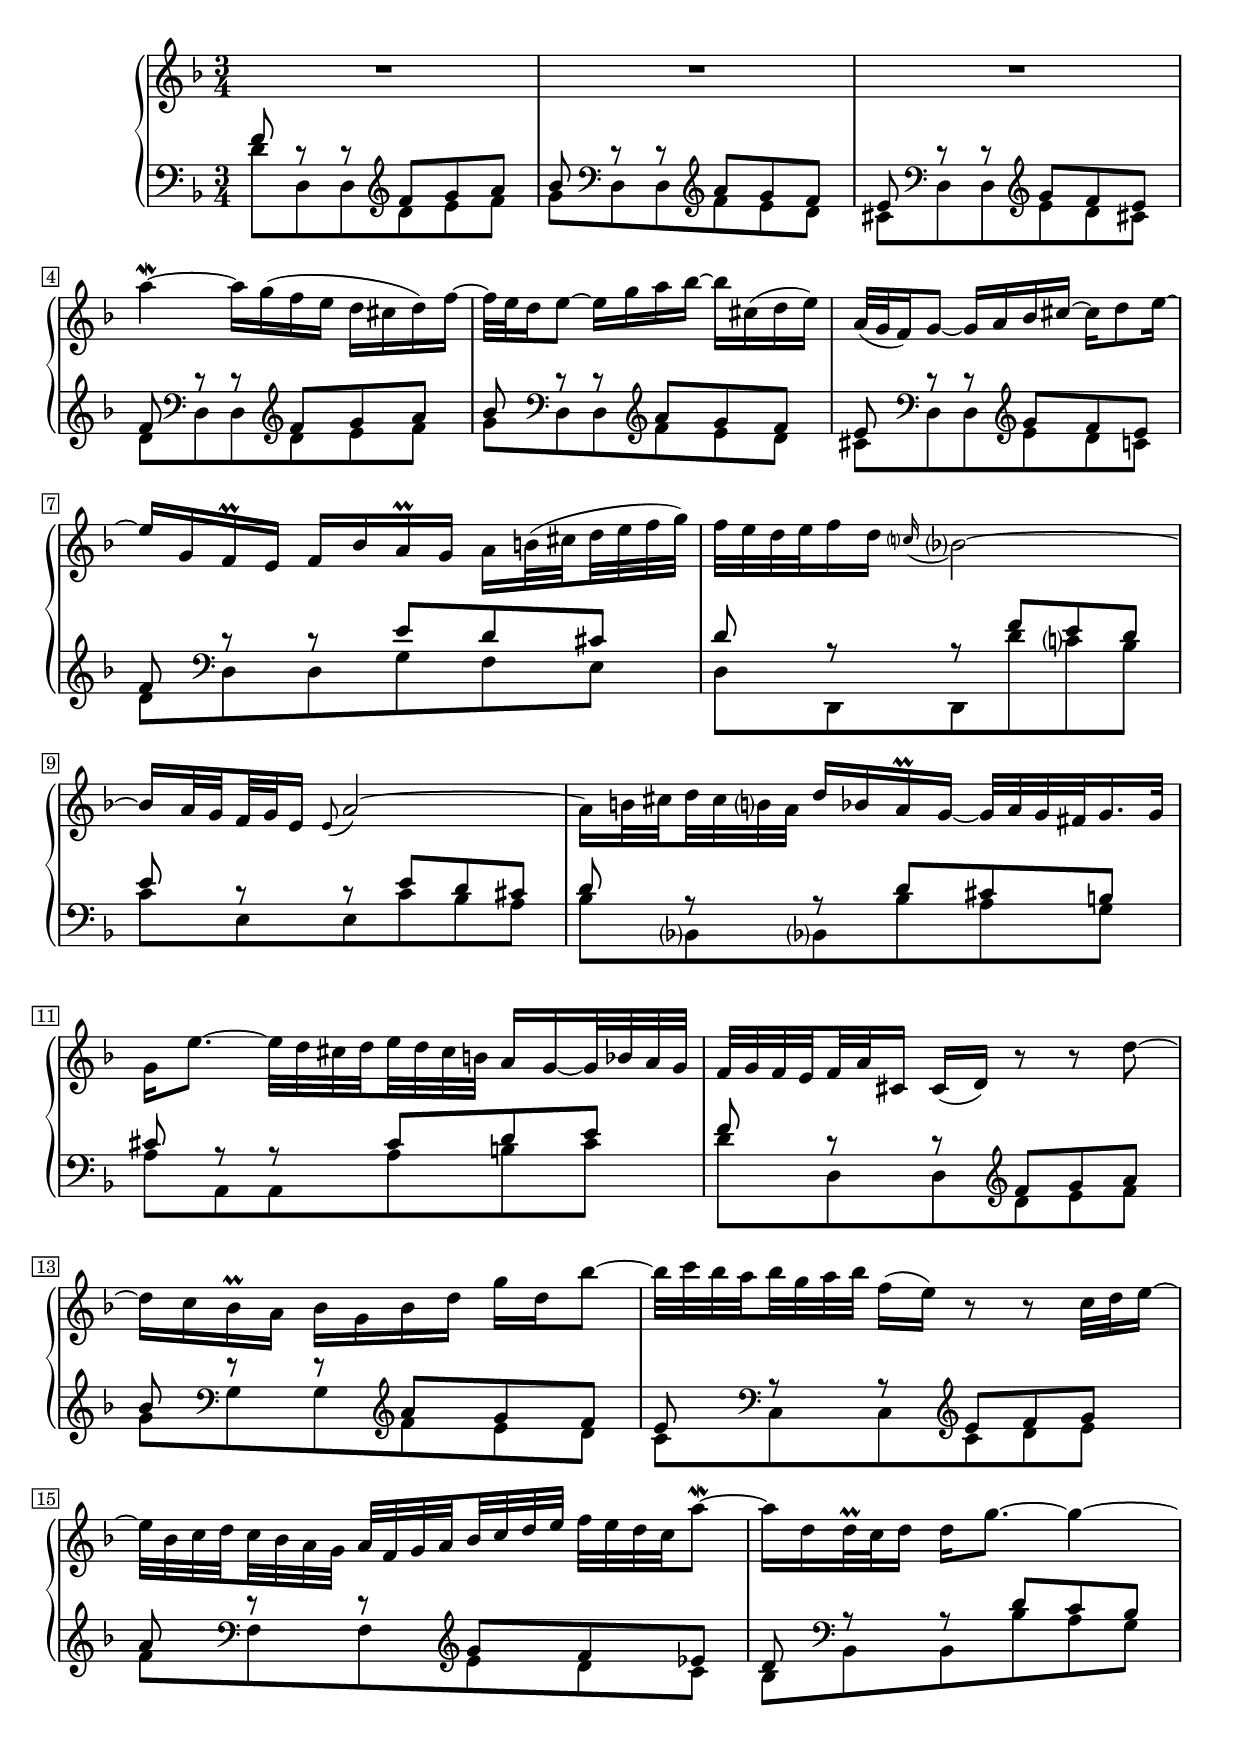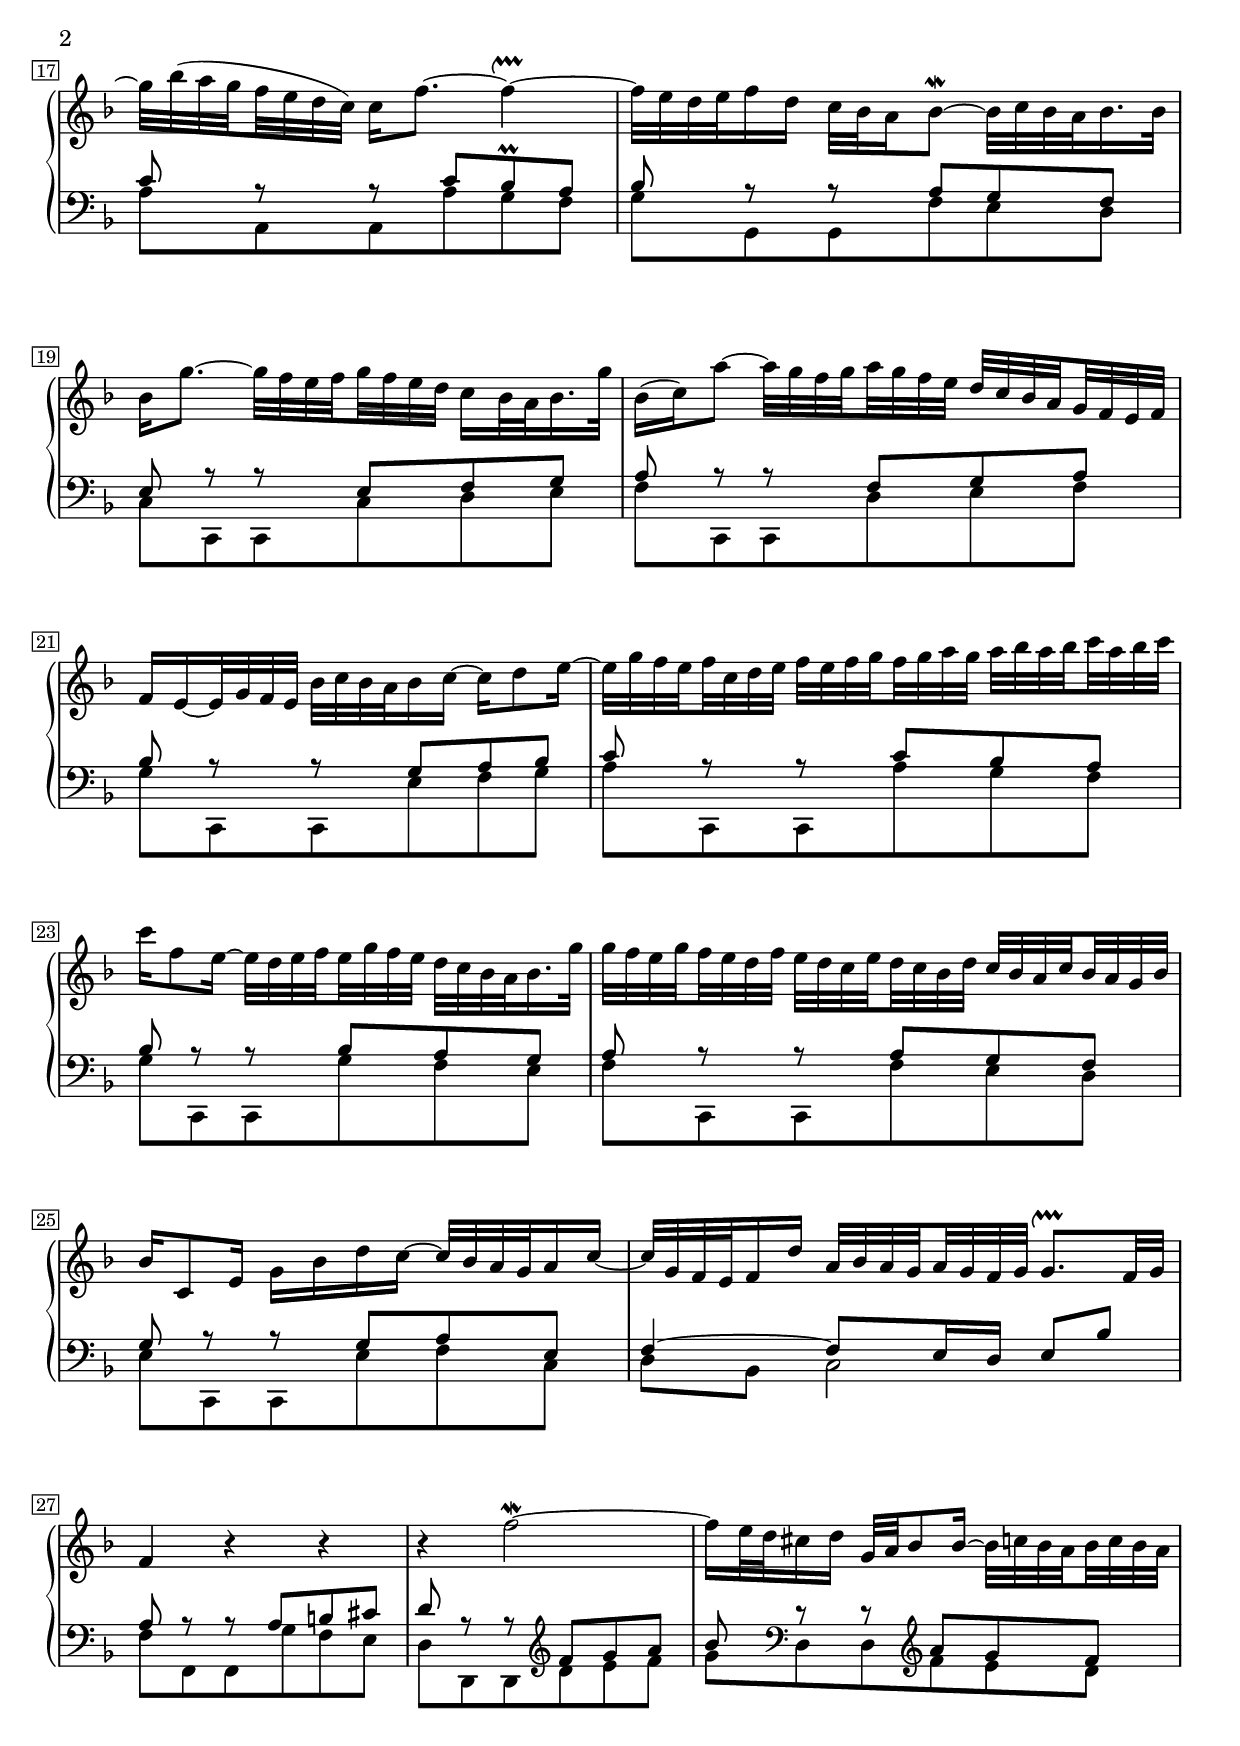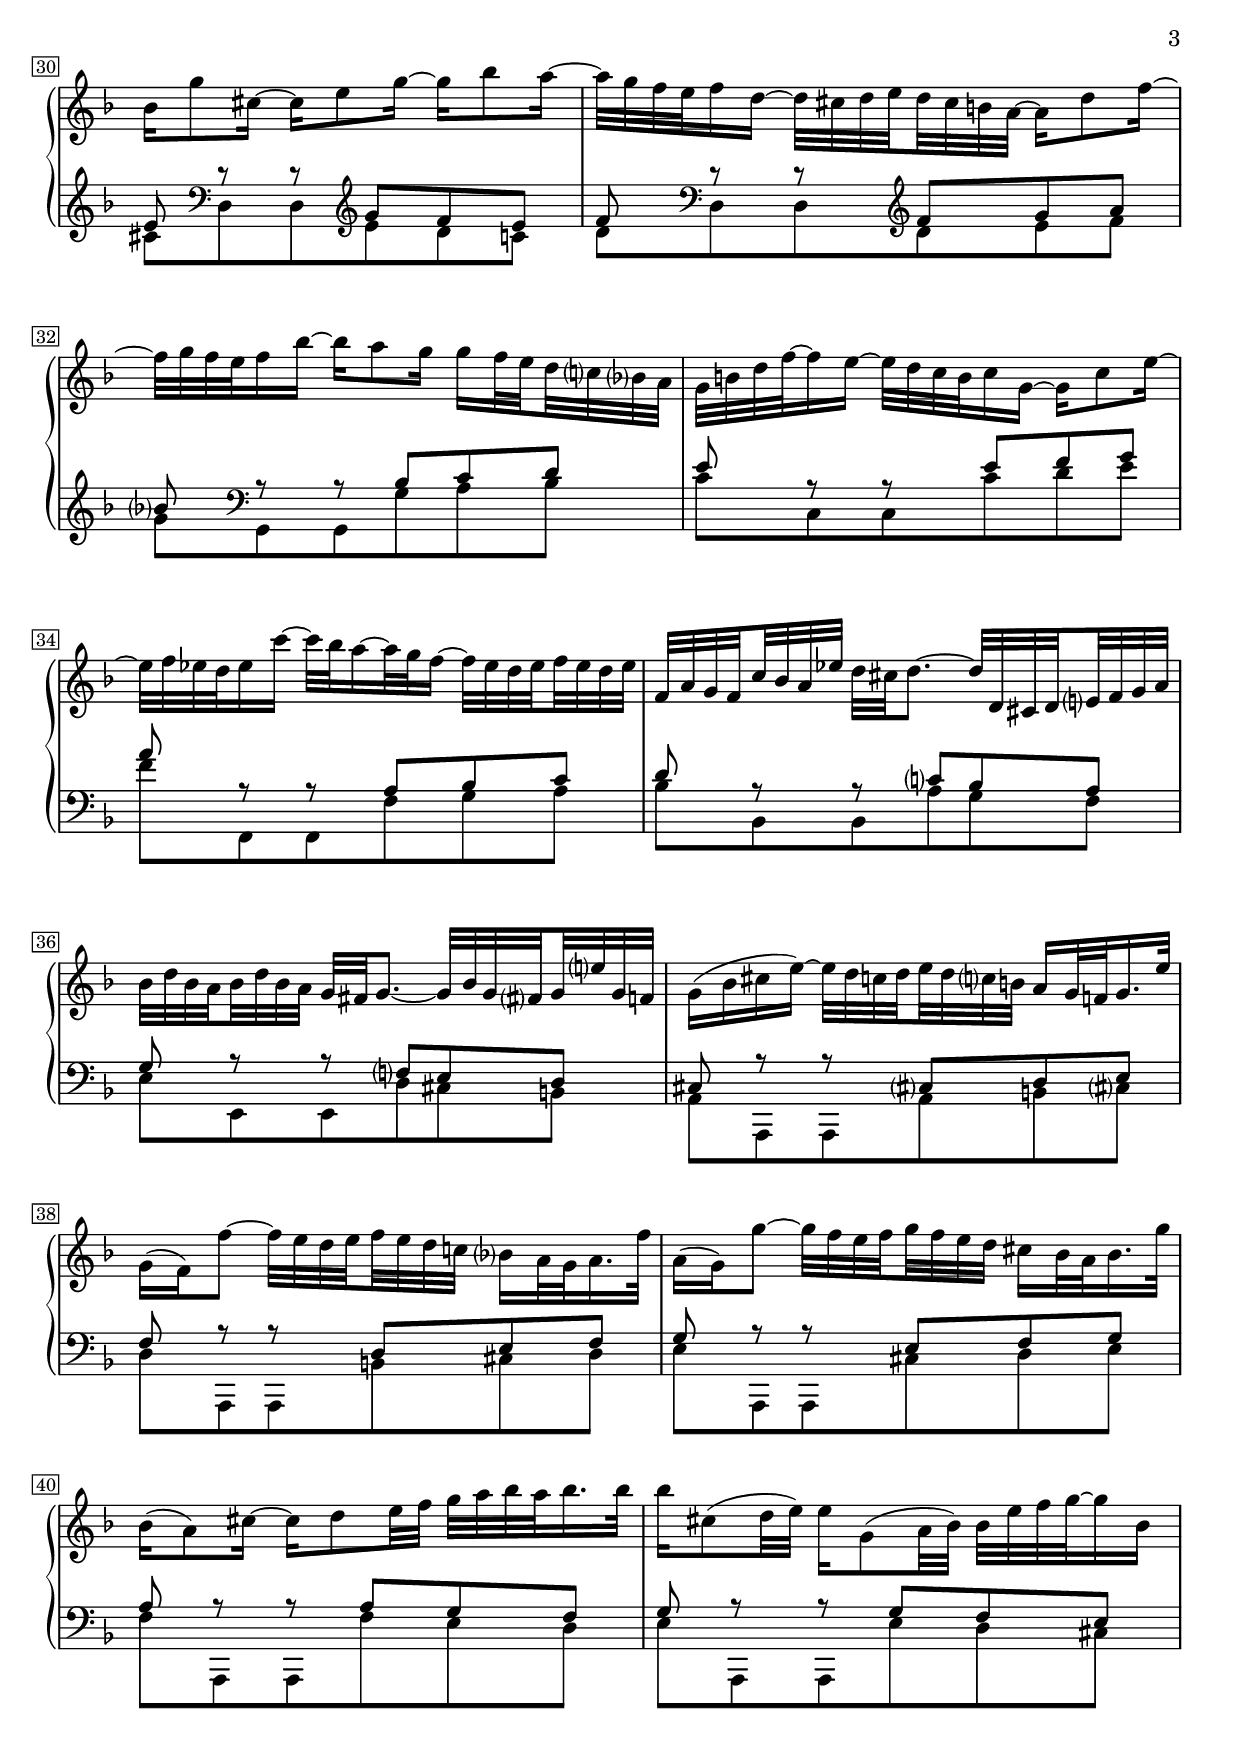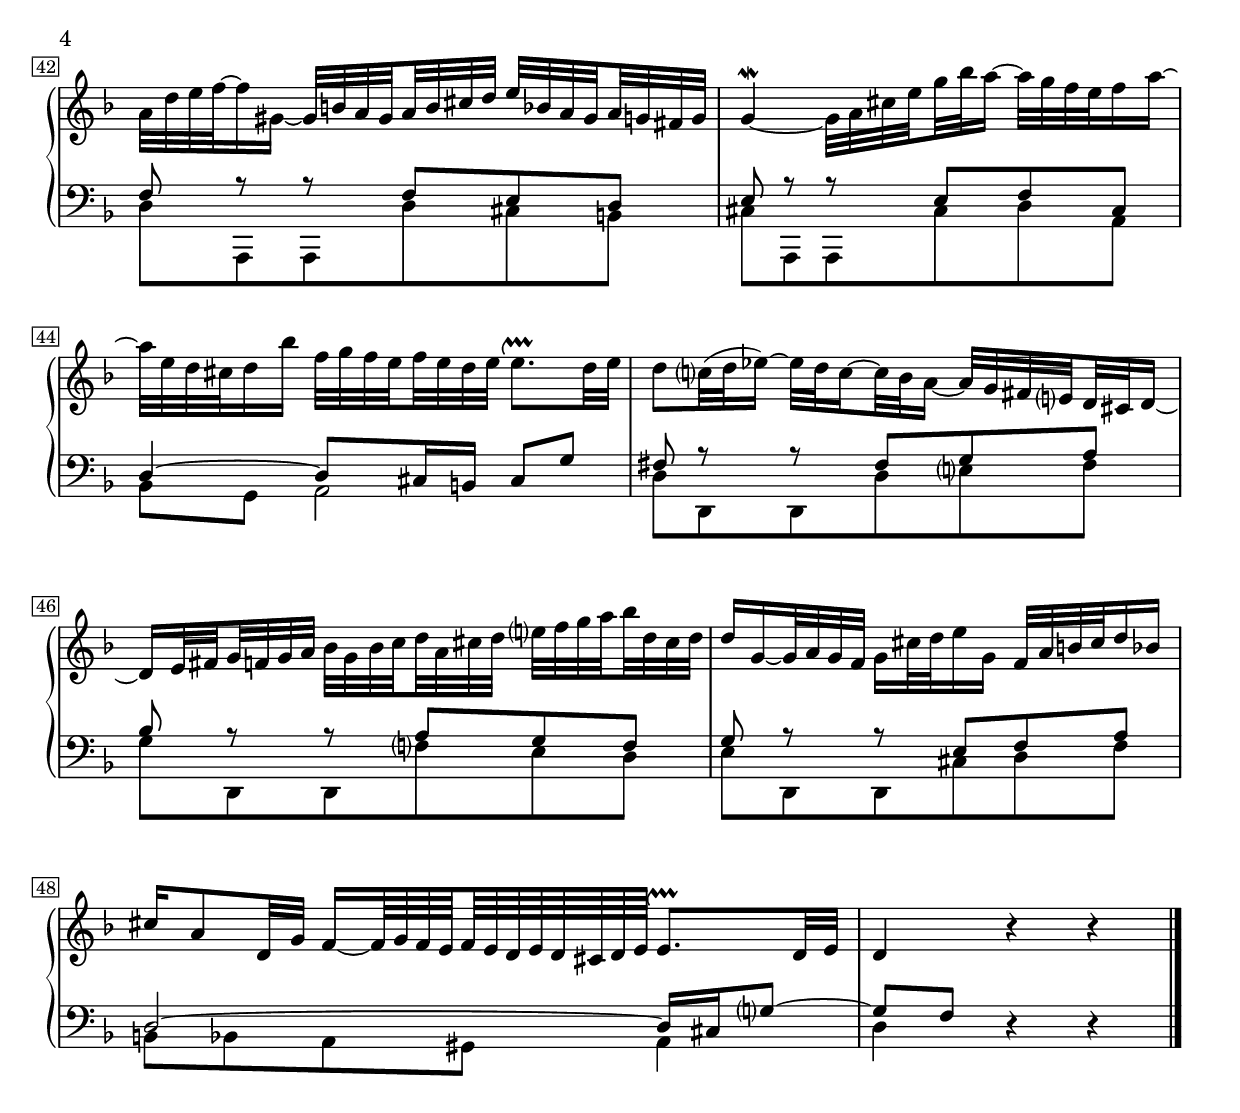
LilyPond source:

Global = {
  \key d \minor
  \time 3/4
  \include "../global.ly"
}

Upper = \relative c''' {
  \clef treble
  \set baseMoment = #(ly:make-moment 1/8)
  | R2.
  | R |
  | R |
  | a4~\mordent a16 g( f e d cis d) f~
  %5
  | f32 e d16 e8~ e16 g a bes~ bes cis,( d e)
  | a,32( g f16) g8~ g16 a bes cis~ cis d8 e16~
  | e g, f\prall e f bes a\prall g
    \set subdivideBeams = ##t
    a b32( cis d e f g)
    \set subdivideBeams = ##f
  | f e d e f16 d \grace { c( } bes2)~
  | \set subdivideBeams = ##t
    bes16 a32 g f g e16
    \grace { e8( } a2)^~
  %10
  | a16 b32 cis d cis b a
    \set subdivideBeams = ##f
    d16 bes a\prall g~ g32 a g fis g16. g32
  | \set subdivideBeams = ##t
    g16 e'8.~ e32 d cis d e d cis b
    \set subdivideBeams = ##f
    a16 g~ g32 bes a g
  | \set subdivideBeams = ##t
    f32 g f e f a cis,16
    \set subdivideBeams = ##f
    cis16( d) r8 r d'8~
  | d16 c bes\prall a bes g bes d g d bes'8~
  | \set subdivideBeams = ##t
    bes32 c bes a bes g a bes f16( e) r8 r c32 d e16~
  %15
  | e32 bes c d c bes a g a f g a bes c d e f e d c a'8~\mordent
    \set subdivideBeams = ##f
  | a16 d, d32\prall c d16 d g8.~ g4~
  | \set subdivideBeams = ##t
    g32 bes( a g f e d c)
    \set subdivideBeams = ##f
    c16 f8.~ f4~\upprall
  | f32 e d e f16 d c32 bes a16 bes8~\mordent bes32 c bes a bes16. bes32
  | \set subdivideBeams = ##t
    bes16 g'8.~ g32 f e f g f e d
    \set subdivideBeams = ##f
    c16 bes32 a bes16. g'32
  %20
  | \set subdivideBeams = ##t
    bes,16( c) a'8~ a32 g f g a g f e d c bes a g f e f
    \set subdivideBeams = ##f
  | f16 e~ e32 g f e bes' c bes a bes16 c~ c d8 e16~
  | \set subdivideBeams = ##t
    e32 g f e f c d e f e f g f g a g a bes a bes c a bes c
    \set subdivideBeams = ##f
  | c16 f,8 e16~
    \set subdivideBeams = ##t
    e32 d e f e g f e
    \set subdivideBeams = ##f
    d c bes a bes16. g'32
  | \set subdivideBeams = ##t
    g f e g f e d f e d c e d c bes d c bes a c bes a g bes
    \set subdivideBeams = ##f
  %25
  | bes16 c,8 e16 g bes d c~ c32 bes a g a16 c~
  | c32 g f e f16 d'
    \set subdivideBeams = ##t
    a32 bes a g a g f g
    \set subdivideBeams = ##f
    g8.\upprall f32 g
  | f4 r r
  | r f'2~\mordent
  | f16 e32 d cis16 d g,32 a bes8 bes16~
    \set subdivideBeams = ##t
    bes32 c bes a bes c bes a
    \set subdivideBeams = ##f
  %30
  | bes16 g'8 cis,16~ cis e8 g16~ g bes8 a16~
  | a32 g f e f16 d~
    \set subdivideBeams = ##t
    d32 cis d e d cis b a~ a16 d8 f16~
    \set subdivideBeams = ##f
  | f32 g f e f16 bes~ bes a8 g16
    \set subdivideBeams = ##t
    g f32 e d c bes a
    \set subdivideBeams = ##f
  | g b d f~ f16 e~ e32 d c b c16 g~ g c8 e16~
  | e32 f ees d ees16 c'~ c32 bes a16~ a32 g f16~
    \set subdivideBeams = ##t
    f32 ees d ees f ees d ees
  %35
  | f, a g f c' bes a ees' d cis d8.~ d32 d, cis d e f g a
  | bes d bes a bes d bes a g fis g8.~ g32 bes g fis g e' g, f
    \set subdivideBeams = ##f
  | g16( bes cis e~)
    \set subdivideBeams = ##t
    e32 d c d e d c b
    \set subdivideBeams = ##f
    a16 g32 f! g16. e'32
  | g,16( f) f'8~
    \set subdivideBeams = ##t
    f32 e d e f e d c!
    \set subdivideBeams = ##f
    bes16 a32 g a16. f'32
  | a,16( g) g'8~
    \set subdivideBeams = ##t
    g32 f e f g f e d
    \set subdivideBeams = ##f
    cis16 bes32 a bes16. g'32
  %40
  | bes,16( a8) cis16~ cis d8 e32 f g a bes a bes16. bes32
  | bes16 cis,8( d32 e) e16 g,8( a32 bes) bes e f g~ g16 bes,
  | a32 d e f~ f16 gis,~
    \set subdivideBeams = ##t
    gis32 b a gis a b cis d e bes a gis a g fis g
  | g4~\mordent g32 a cis e g bes a16~
    \set subdivideBeams = ##f
    a32 g f e f16 a~
  | a32 e d cis d16 bes'
    \set subdivideBeams = ##t
    f32 g f e f e d e
    \set subdivideBeams = ##f
    e8.\upprall d32 e
  %45
  | \set subdivideBeams = ##t
    d8 c32( d ees16~) ees32 d c16~ c32 bes a16~
    a32 g fis e d cis d16~
    \set subdivideBeams = ##f
  | \set subdivideBeams = ##t
    d16 e32 fis g f g a bes g bes c d a cis d e f g a bes d, cis d
    \set subdivideBeams = ##f
  | d16 g,~ g32 a g f g16 cis32 d e16 g, f32 a b cis d16 bes
  | cis16 a8 d,32 g
    \set subdivideBeams = ##t
    f16~ f64 g f e f e d e d cis d e
    \set subdivideBeams = ##f
    e8.-\upprall d32 e
  | d4 r r
  \fine

% la si do re mi fa sol
%  a b  c  d  e  f  g
}

LowerOneMvtII = \relative c' {
  | f8 r r f g a
  | bes r r a g f
  | e r r g f e
  | f r r f g a
  %5
  | bes r r a g f
  | e r r g f e
  | f r r e d cis
  | d r r f e d
  | e r r e d cis
  %10
  | d r r d cis b
  | cis r r cis d e
  | f r r f g a
  | bes r r a g f
  | e r r e f g
  %15
  | a r r g f ees
  | d r r d c bes
  | c r r c bes\prall a
  | bes r r a g f
  | e r r e f g
  %20
  | a r r f g a
  | bes r r g a bes
  | c r r c bes a
  | bes r r bes a g
  | a r r a g f
  %25
  | g r r g a e
  | f4~ f8 e16 d e8 bes'
  | a r r a b cis
  | d r r f g a
  | bes r r a g f
  %30
  | e r r g f e
  | f r r f g a
  | bes r r bes, c d
  | e r r e f g
  | a r r a, bes c
  %35
  | d r r c bes a
  | g r r f e d
  | cis r r cis d e
  | f r r d e f
  | g r r e f g
  %40
  | a r r a g f
  | g r r g f e
  | f r r f e d
  | e r r e f cis
  | d4~ d8 cis16 b cis8 g'
  %45
  | fis r r fis g a
  | bes r r a g f
  | g r r e f a
  | d,2~ d16 cis g'8~
  | g8 f d4\rest d4\rest
}
LowerTwoMvtII = \relative c' {
  | d8 d, d \clef treble d' e f
  | g \clef bass d, d \clef treble f' e d
  | cis \clef bass d, d \clef treble e' d cis
  | d \clef bass d, d \clef treble d' e f
  %5
  | g \clef bass d, d \clef treble f' e d
  | cis \clef bass d, d \clef treble e' d c
  | d \clef bass d, d g f e
  | d d, d d'' c bes
  | c e, e c' bes a
  %10
  | bes bes, bes bes' a g
  | a a, a a' b cis
  | d d, d \clef treble d' e f
  | g \clef bass g, g \clef treble f' e d
  | c \clef bass c, c \clef treble c' d e
  %15
  | f \clef bass f, f \clef treble e' d c
  | bes \clef bass bes, bes bes' a g
  | a a, a a' g f
  | g g, g f' e d
  | c c, c c' d e
  %20
  | f c, c d' e f
  | g c,, c e' f g
  | a c,, c a'' g f
  | g c,, c g'' f e
  | f c, c f' e d
  %25
  | e c, c e' f c
  | d bes c2
  | f8 f, f g' f e
  | d d, d \clef treble d'' e f
  | g \clef bass d, d \clef treble f' e d
  %30
  | cis \clef bass d, d \clef treble e' d c
  | d \clef bass d, d \clef treble d' e f
  | g \clef bass g,, g g' a bes
  | c c, c c' d e
  | f f,, f f' g a
  %35
  | bes bes, bes a' g f
  | e e, e d' cis b
  | a a, a a' b cis
  | d a, a b' cis d
  | e a,, a cis' d e
  %40
  | f a,, a f'' e d
  | e a,, a e'' d cis
  | d a, a d' cis b
  | cis a, a cis' d a
  | bes8 g a2
  %45
  | d8 d, d d' e fis
  | g d, d f' e d
  | e d, d cis' d f
  | b, bes a gis a4
  | d s s
}

Lower = \relative c' {
  \key d \minor
  \clef bass
  << \LowerOneMvtII \\ \LowerTwoMvtII >>
  \fine
}

\score {
  \new PianoStaff
  <<
    \accidentalStyle Score.piano-cautionary
    \new Staff = "upper" {
      \Global
      \Upper
    }
    \new Staff = "lower" {
      \Global
      \Lower
    }
  >>
  \header {
    subtitle = "Andante"
  }
  \layout { }
  \midi { }
}
